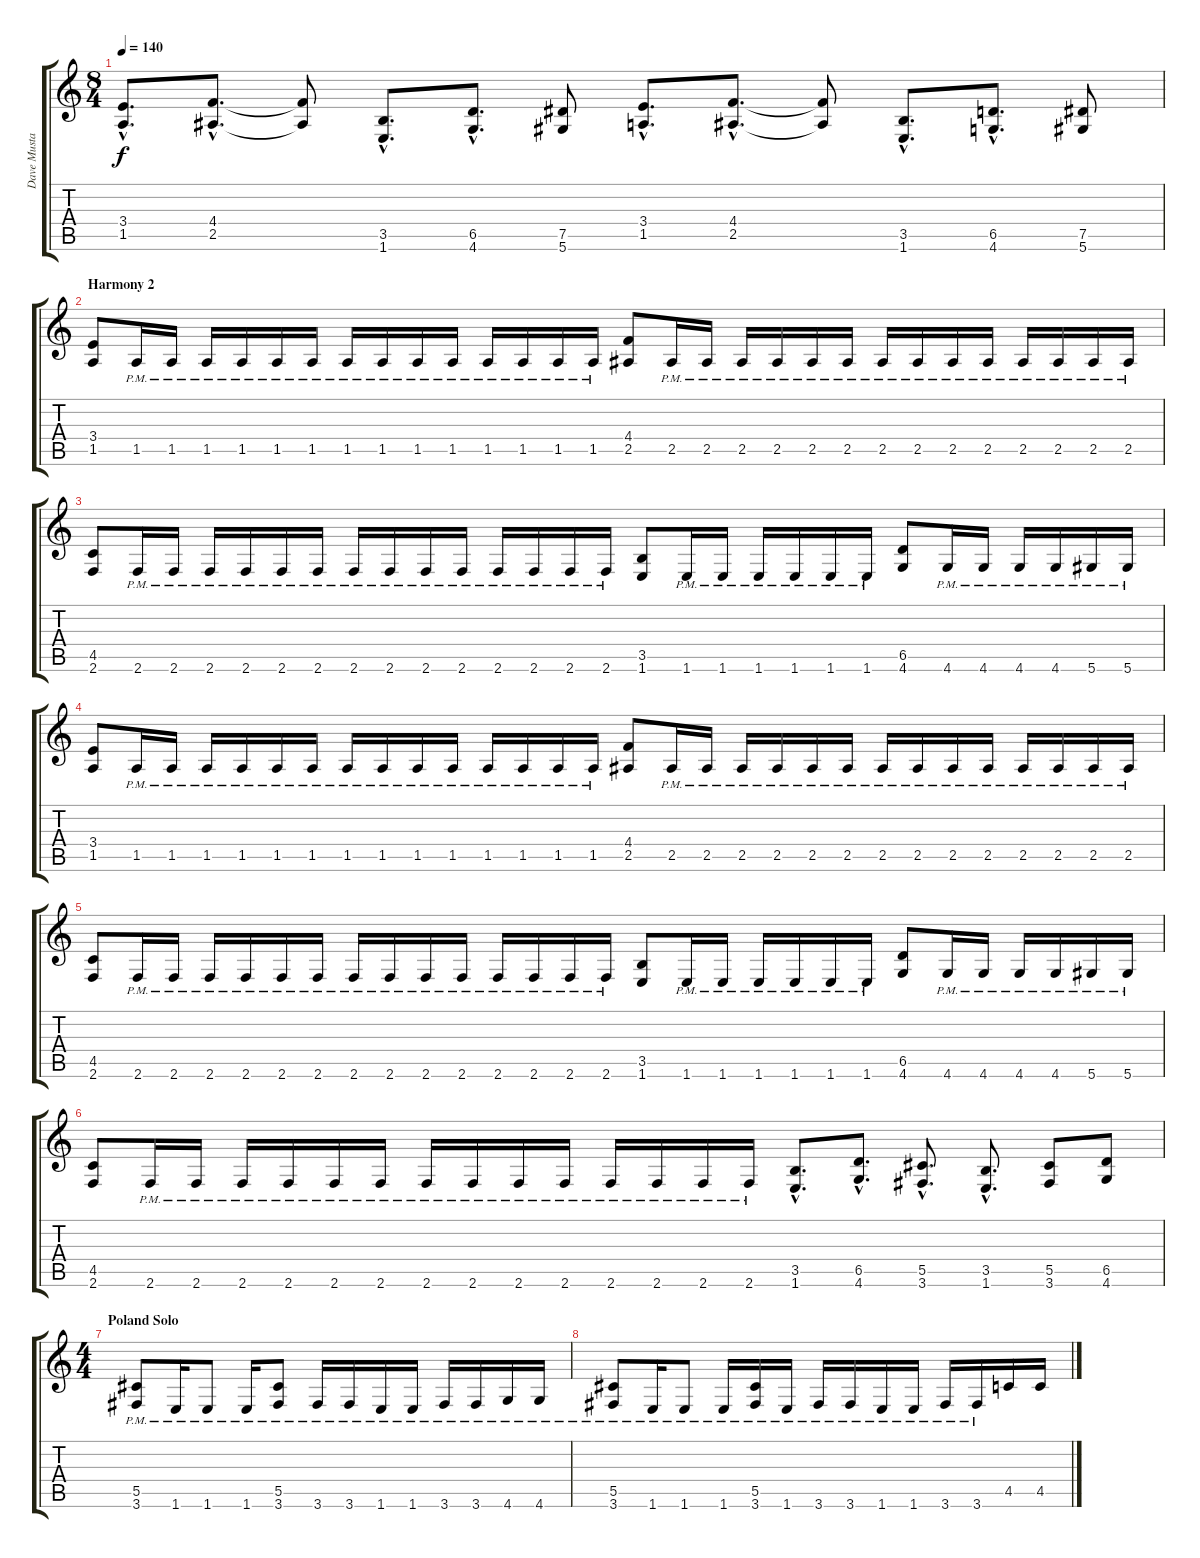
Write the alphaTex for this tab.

\track ("Dave Mustaine Rhytm" "Dave Musta") {instrument distortionguitar}
\staff {score tabs}
\tuning (Eb4 Bb3 Gb3 Db3 Ab2 Eb2) {hide}
\ts (8 4)
\tempo 140
\clef g2
\ks c
(3.4{hac} 1.5{hac}).8{d dy f} (4.4{hac} 2.5{hac}).8{d} (4.4{t} 2.5{t}).8 (3.5{hac} 1.6{hac}).8{d} (6.5{hac} 4.6{hac}).8{d} (7.5 5.6).8 (3.4{hac} 1.5{hac}).8{d} (4.4{hac} 2.5{hac}).8{d} (4.4{t} 2.5{t}).8 (3.5{hac} 1.6{hac}).8{d} (6.5{hac} 4.6{hac}).8{d} (7.5 5.6).8 |
\section ("" "Harmony 2")
(3.4 1.5).8 1.5{pm}.16 1.5{pm}.16 1.5{pm}.16 1.5{pm}.16 1.5{pm}.16 1.5{pm}.16 1.5{pm}.16 1.5{pm}.16 1.5{pm}.16 1.5{pm}.16 1.5{pm}.16 1.5{pm}.16 1.5{pm}.16 1.5{pm}.16 (4.4 2.5).8 2.5{pm}.16 2.5{pm}.16 2.5{pm}.16 2.5{pm}.16 2.5{pm}.16 2.5{pm}.16 2.5{pm}.16 2.5{pm}.16 2.5{pm}.16 2.5{pm}.16 2.5{pm}.16 2.5{pm}.16 2.5{pm}.16 2.5{pm}.16 |
(4.5 2.6).8 2.6{pm}.16 2.6{pm}.16 2.6{pm}.16 2.6{pm}.16 2.6{pm}.16 2.6{pm}.16 2.6{pm}.16 2.6{pm}.16 2.6{pm}.16 2.6{pm}.16 2.6{pm}.16 2.6{pm}.16 2.6{pm}.16 2.6{pm}.16 (3.5 1.6).8 1.6{pm}.16 1.6{pm}.16 1.6{pm}.16 1.6{pm}.16 1.6{pm}.16 1.6{pm}.16 (6.5 4.6).8 4.6{pm}.16 4.6{pm}.16 4.6{pm}.16 4.6{pm}.16 5.6{pm}.16 5.6{pm}.16 |
(3.4 1.5).8 1.5{pm}.16 1.5{pm}.16 1.5{pm}.16 1.5{pm}.16 1.5{pm}.16 1.5{pm}.16 1.5{pm}.16 1.5{pm}.16 1.5{pm}.16 1.5{pm}.16 1.5{pm}.16 1.5{pm}.16 1.5{pm}.16 1.5{pm}.16 (4.4 2.5).8 2.5{pm}.16 2.5{pm}.16 2.5{pm}.16 2.5{pm}.16 2.5{pm}.16 2.5{pm}.16 2.5{pm}.16 2.5{pm}.16 2.5{pm}.16 2.5{pm}.16 2.5{pm}.16 2.5{pm}.16 2.5{pm}.16 2.5{pm}.16 |
(4.5 2.6).8 2.6{pm}.16 2.6{pm}.16 2.6{pm}.16 2.6{pm}.16 2.6{pm}.16 2.6{pm}.16 2.6{pm}.16 2.6{pm}.16 2.6{pm}.16 2.6{pm}.16 2.6{pm}.16 2.6{pm}.16 2.6{pm}.16 2.6{pm}.16 (3.5 1.6).8 1.6{pm}.16 1.6{pm}.16 1.6{pm}.16 1.6{pm}.16 1.6{pm}.16 1.6{pm}.16 (6.5 4.6).8 4.6{pm}.16 4.6{pm}.16 4.6{pm}.16 4.6{pm}.16 5.6{pm}.16 5.6{pm}.16 |
(4.5 2.6).8 2.6{pm}.16 2.6{pm}.16 2.6{pm}.16 2.6{pm}.16 2.6{pm}.16 2.6{pm}.16 2.6{pm}.16 2.6{pm}.16 2.6{pm}.16 2.6{pm}.16 2.6{pm}.16 2.6{pm}.16 2.6{pm}.16 2.6{pm}.16 (3.5{hac} 1.6{hac}).8{d} (6.5{hac} 4.6{hac}).8{d} (5.5{hac} 3.6{hac}).8{d} (3.5{hac} 1.6{hac}).8{d} (5.5 3.6).8 (6.5 4.6).8 |
\ts (4 4)
\section ("" "Poland Solo")
(5.5{pm} 3.6{pm}).8 1.6{pm}.16 1.6{pm}.8 1.6{pm}.16 (5.5{pm} 3.6{pm}).8 3.6{pm}.16 3.6{pm}.16 1.6{pm}.16 1.6{pm}.16 3.6{pm}.16 3.6{pm}.16 4.6{pm}.16 4.6{pm}.16 |
(5.5{pm} 3.6{pm}).8 1.6{pm}.16 1.6{pm}.8 1.6{pm}.16 (5.5{pm} 3.6{pm}).16 1.6{pm}.16 3.6{pm}.16 3.6{pm}.16 1.6{pm}.16 1.6{pm}.16 3.6{pm}.16 3.6{pm}.16 4.5.16 4.5.16
